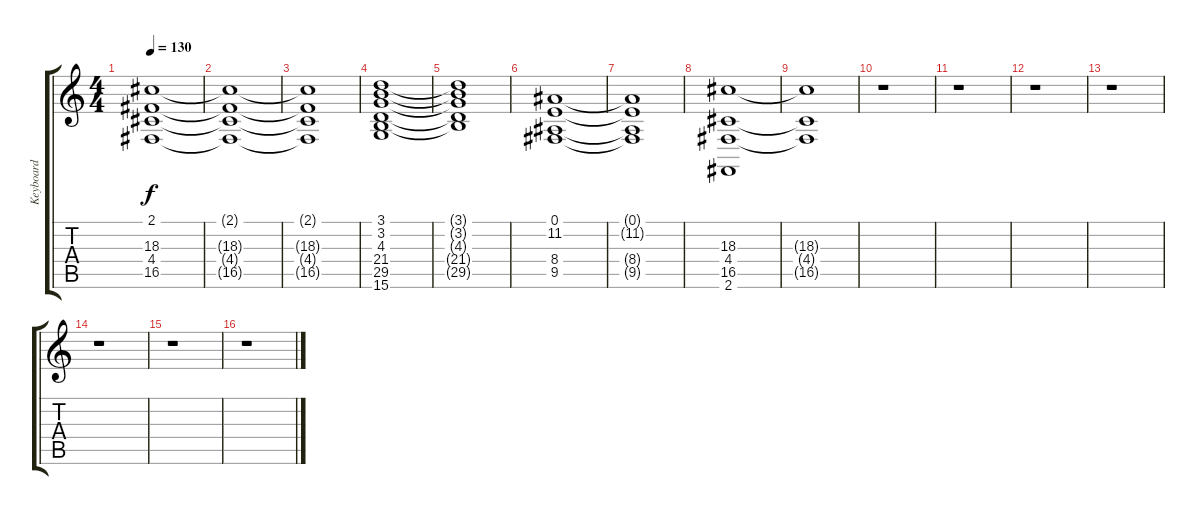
\track ("Keyboard" "Keyboard") {instrument stringensemble1}
\staff {score tabs}
\tuning (E4 B3 G3 D3 A2 E2) {hide}
\ts (4 4)
\tempo 130
\clef g2
\ks c
(2.1{t} 18.3{t} 4.4{t} 16.5{t}).1{dy f} |
(2.1{t} 18.3{t} 4.4{t} 16.5{t}).1 |
(2.1{t} 18.3{t} 4.4{t} 16.5{t}).1 |
(3.1 3.2 4.3 21.4 29.5 15.6).1 |
(3.1{t} 3.2{t} 4.3{t} 21.4{t} 29.5{t}).1 |
(0.1 11.2 8.4 9.5).1 |
(0.1{t} 11.2{t} 8.4{t} 9.5{t}).1 |
(18.3 4.4 16.5 2.6).1 |
(18.3{t} 4.4{t} 16.5{t}).1 |
r.1 |
r.1 |
r.1 |
r.1 |
r.1 |
r.1 |
r.1
